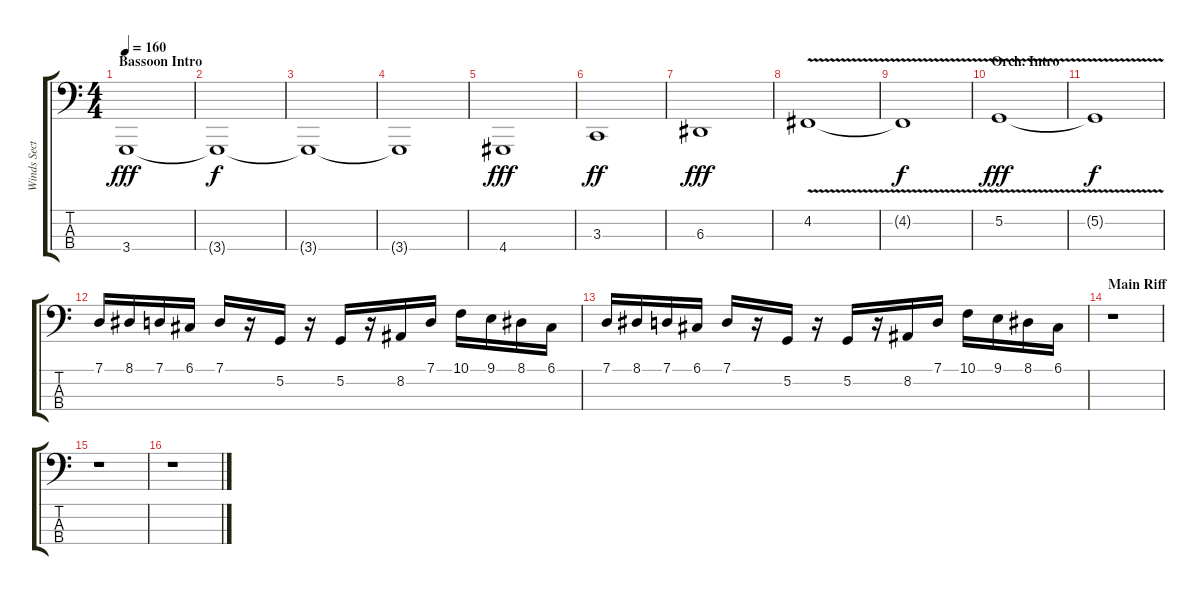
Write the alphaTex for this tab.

\track ("Winds Section" "Winds Sect") {instrument bassoon}
\staff {score tabs}
\tuning (G2 D2 A1 E1) {hide}
\ts (4 4)
\section ("" "Bassoon Intro")
\tempo 160
\clef f4
\ks c
3.4.1{dy fff instrument bassoon} |
3.4{t}.1{dy f} |
3.4{t}.1 |
3.4{t}.1 |
4.4.1{dy fff} |
3.3.1{dy ff} |
6.3.1{dy fff} |
4.2{v}.1{volume 16} |
4.2{t}.1{dy f} |
\section ("" "Orch. Intro")
5.2{v}.1{dy fff volume 12} |
5.2{t}.1{dy f} |
7.1.16 8.1.16 7.1.16 6.1.16 7.1.16 r.16 5.2.16 r.16 5.2.16 r.16 8.2.16 7.1.16 10.1.16 9.1.16 8.1.16 6.1.16 |
7.1.16 8.1.16 7.1.16 6.1.16 7.1.16 r.16 5.2.16 r.16 5.2.16 r.16 8.2.16 7.1.16 10.1.16 9.1.16 8.1.16 6.1.16 |
\section ("" "Main Riff")
r.1 |
r.1 |
r.1
